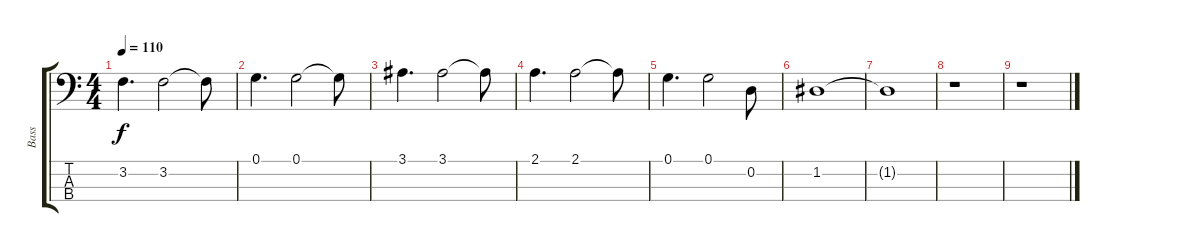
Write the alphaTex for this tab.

\track ("Bass" "Bass") {instrument slapbass1}
\staff {score tabs}
\tuning (G2 D2 A1 E1) {hide}
\ts (4 4)
\tempo 110
\clef f4
\ks c
3.2.4{d dy f} 3.2.2 3.2{t}.8 |
0.1.4{d} 0.1.2 0.1{t}.8 |
3.1.4{d} 3.1.2 3.1{t}.8 |
2.1.4{d} 2.1.2 2.1{t}.8 |
0.1.4{d} 0.1.2 0.2.8 |
1.2.1 |
1.2{t}.1 |
r.1 |
r.1
